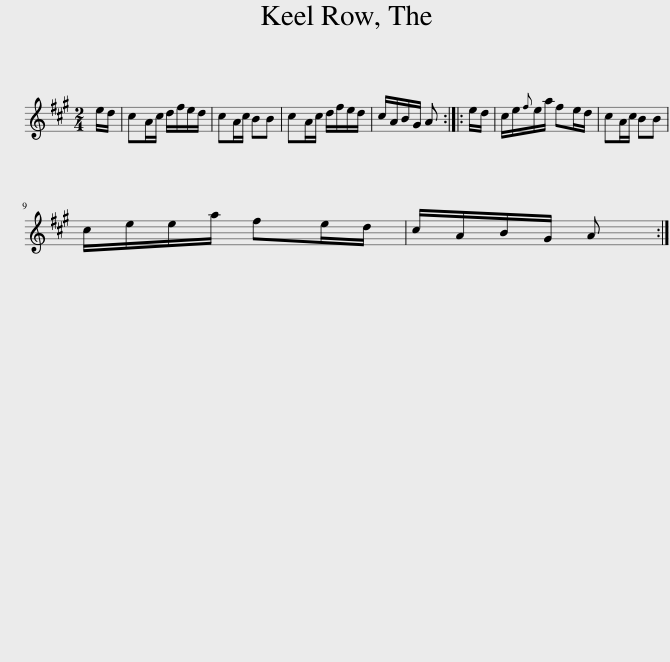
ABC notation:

X:1
L:1/8
M:2/4
I:linebreak $
K:A
V:1 treble
V:1
 e/d/ | cA/c/ d/f/e/d/ | cA/c/ BB | cA/c/ d/f/e/d/ | c/A/B/G/ A :: %5
 e/d/ | c/e/{f}e/a/ fe/d/ | cA/c/ BB |$ c/e/e/a/ fe/d/ | c/A/B/G/ A :| %10
